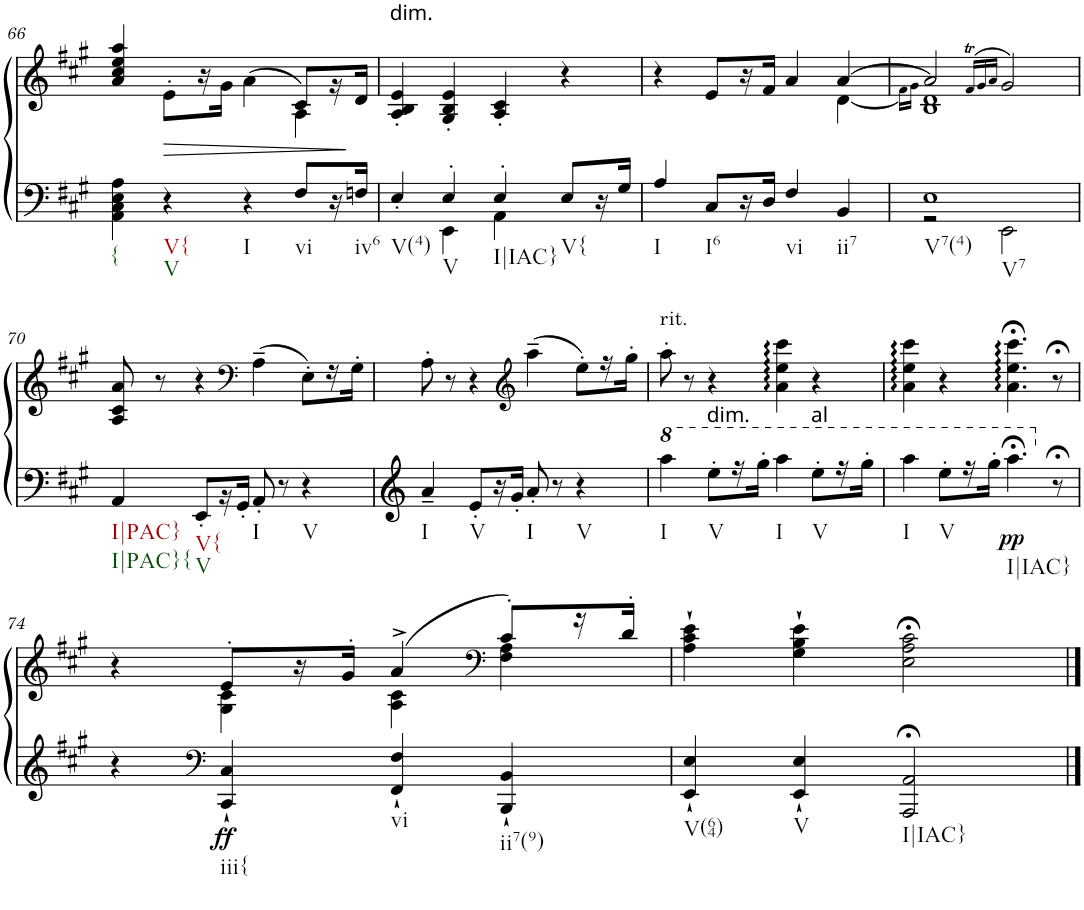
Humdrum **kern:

**kern	**kern	**dynam
*part1	*part1	*part1
*staff2	*staff1	*staff1/2
*I"Klavier	*	*
*I'Klav.	*	*
!!LO:PB:g=z
*clefF4	*clefG2	*
*k[f#c#g#]	*k[f#c#g#]	*
*A:	*A:	*
*M4/4	*M4/4	*
*met(c)	*met(c)	*
=66	=66	=66
*	*^	*
!LO:TX:b:t={	!	!	!
4AA\ 4C#\ 4E\ 4A\	4a/ 4cc#/ 4ee/ 4aa/	2ryy	.
!LO:TX:b:t=V{	!	!	!
!LO:TX:b:t=V	!	!	!
!	!	!	!LO:HP:b
4r	8e'\L	.	>
.	16r	.	.
.	16g#\JJ	.	.
!LO:TX:b:t=I	!	!	!
4r	(4a\	4ryy	.
!LO:TX:b:t=vi	!	!	!
8F#/L	8c#/L)	4A\	.
16r	16r	.	.
!LO:TX:b:t=iv6	!	!	!
16Fn/JJ	16d/JJ	.	]
*	*v	*v	*
=67	=67	=67
*^	*	*
!	!	!LO:TX:a:t=dim.	!
!LO:TX:b:t=V(4)	!	!	!
4E'/	4ryy	4A/' 4B/' 4e/'	.
!LO:TX:b:t=V	!	!	!
4E'/	4EE\	4G#/' 4B/' 4e/'	.
!LO:TX:b:t=I|IAC}	!	!	!
4E'/	4AA\	4A/' 4c#/'	.
!LO:TX:b:t=V{	!	!	!
8E/L	4ryy	4r	.
16r	.	.	.
16G#/JJ	.	.	.
*v	*v	*	*
=68	=68	=68
*	*^	*
!LO:TX:b:t=I	!	!	!
4A/	4r	2ryy	.
!LO:TX:b:t=I6	!	!	!
8C#/L	8e/L	.	.
16r	16r	.	.
16D/JJ	16f#/JJ	.	.
!LO:TX:b:t=vi	!	!	!
4F#/	4a/	4ryy	.
!LO:TX:b:t=ii7	!	!	!
4BB/	[4a/	[4d\	.
=69	=69	=69	=69
.	.	16qf#\LL	.
.	.	16qg#\JJ	.
*^	*	*	*
!LO:TX:b:t=V7(4)	!	!	!	!
!LO:TX:b:t=V7	!	!	!	!
1E	2r	2a/]	1B 1d]	.
.	.	(16qf#>/LL	.	.
.	.	16qg#/	.	.
.	.	16qa/JJ	.	.
.	2EE\	2g#/)	.	.
*	*	*v	*v	*
!!LO:LB:g=z
=70	=70	=70	=70
!LO:TX:b:t=I|PAC}	!	!	!
!LO:TX:b:t=I|PAC}{	!	!	!
*v	*v	*	*
4AA/	8A/ 8c#/ 8a/	.
.	8r	.
!LO:TX:b:t=V{	!	!
!LO:TX:b:t=V	!	!
8EE'/L	4r	.
16r	.	.
16GG#'/JJ	.	.
*	*clefF4	*
!LO:TX:b:t=I	!	!
8AA'/	(4A~\	.
8r	.	.
!LO:TX:b:t=V	!	!
4r	8E'\L)	.
.	16r	.
.	16G#'\JJ	.
=71	=71	=71
!LO:TX:b:t=I	!	!
4a~/	8A'\	.
.	8r	.
!LO:TX:b:t=V	!	!
8e'/L	4r	.
16r	.	.
16g#'/JJ	.	.
*	*clefG2	*
!LO:TX:b:t=I	!	!
8a'/	(4aa~\	.
8r	.	.
!LO:TX:b:t=V	!	!
4r	8ee'\L)	.
.	16r	.
.	16gg#'\JJ	.
=72	=72	=72
!	!LO:TX:a:t=rit.	!
!LO:TX:b:t=I	!	!
4aaa\	8aa'\	.
.	8r	.
!LO:TX:a:t=dim.	!	!
!LO:TX:b:t=V	!	!
8eee'\L	4r	.
16r	.	.
16ggg#'\JJ	.	.
!LO:TX:b:t=I	!	!
4aaa\	4a\ 4ee\ 4ccc#\	.
!LO:TX:a:t=al	!	!
!LO:TX:b:t=V	!	!
8eee'\L	4r	.
16r	.	.
16ggg#'\JJ	.	.
=73	=73	=73
!LO:TX:b:t=I	!	!
4aaa\	4a\ 4ee\ 4ccc#\	.
!LO:TX:b:t=V	!	!
8eee'\L	4r	.
16r	.	.
16ggg#'\JJ	.	.
!LO:TX:b:t=I|IAC}	!	!
!	!	!LO:DY:b=2
4.aaa;<\	4.a\;< 4.ee\;< 4.ccc#\;<	pp
8r;<	8r;<	.
!!LO:LB:g=z
=74	=74	=74
*	*^	*
4r	4r	4ryy	.
*clefF4	*	*	*
!LO:TX:b:t=iii{	!	!	!
!	!	!	!LO:DY:b=2
4CC#/` 4C#/`	8e'/L	4G#\ 4c#\	ff
.	16r	.	.
.	16g#'/JJ	.	.
!LO:TX:b:t=vi	!	!	!
4FF#/` 4F#/`	(4a^/	4A\ 4c#\	.
*	*clefF4	*	*
!LO:TX:b:t=ii7(9)	!	!	!
4BBB/` 4BB/`	8c#'/L)	4F#\ 4A\	.
.	16r	.	.
.	16d'/JJ	.	.
*	*v	*v	*
=75	=75	=75
!LO:TX:b:t=V(64)	!	!
4EE/` 4E/`	4A\` 4c#\` 4e\`	.
!LO:TX:b:t=V	!	!
4EE/` 4E/`	4G#\` 4B\` 4e\`	.
!LO:TX:b:t=I|IAC}	!	!
2AAA/;< 2AA/;<	2E\;< 2A\;< 2c#\;<	.
==	==	==
*-	*-	*-
